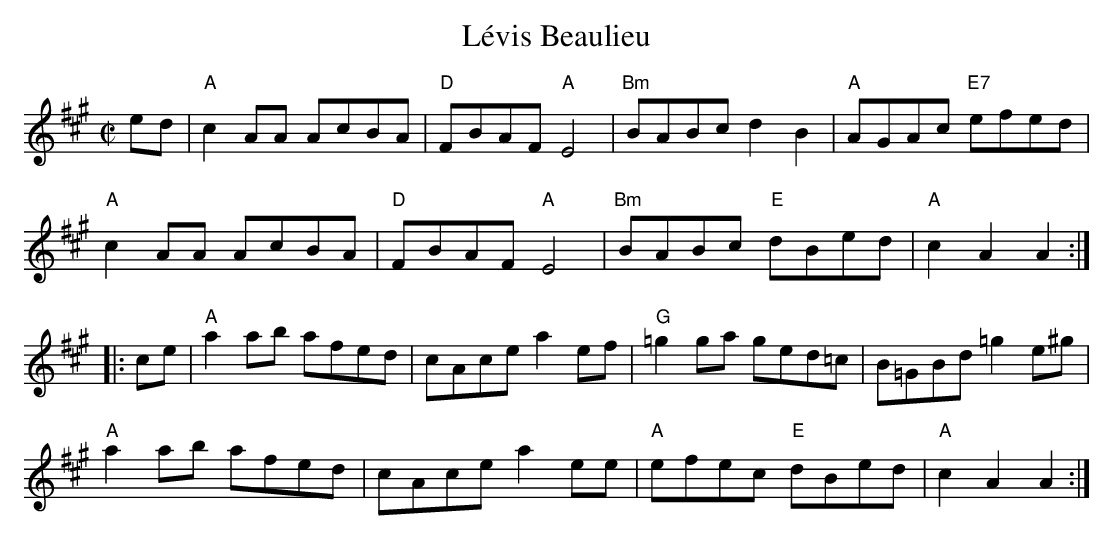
X:1
T: L\'evis Beaulieu
M:C|
K:A
ed |\
"A"c2AA AcBA | "D"FBAF "A"E4 | "Bm"BABc d2B2 | "A"AGAc "E7"efed |
"A"c2AA AcBA | "D"FBAF "A"E4 | "Bm"BABc "E"dBed | "A"c2A2 A2 :|
|: ce |\
"A"a2ab afed | cAce a2ef | "G"=g2ga ged=c | B=GBd =g2e^g |
"A"a2ab afed | cAce a2ee | "A"efec "E"dBed | "A"c2A2 A2 :|
